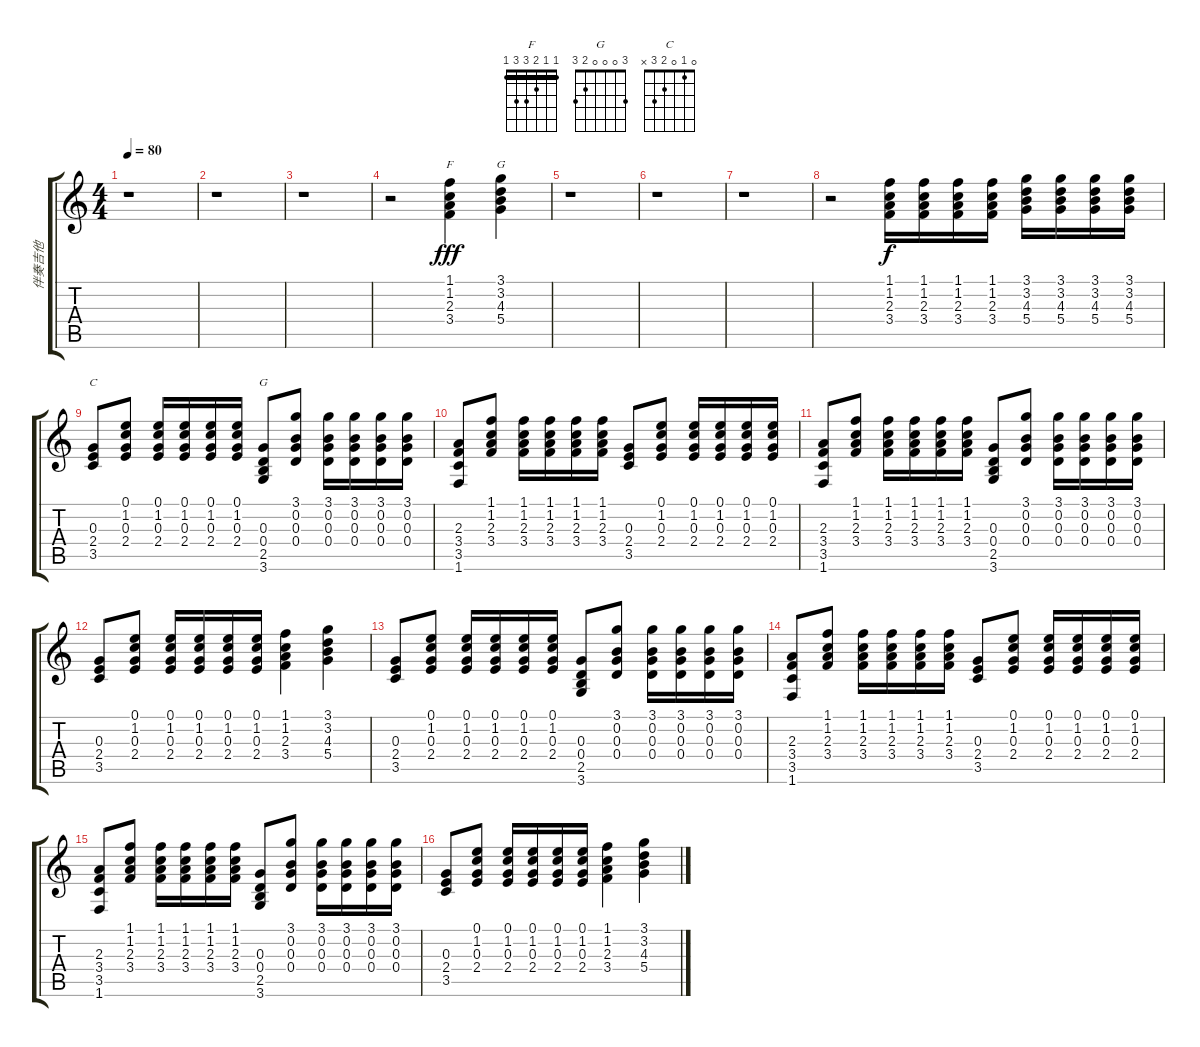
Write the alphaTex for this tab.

\track ("伴奏吉他" "伴奏吉他") {instrument acousticguitarsteel}
\staff {score tabs}
\tuning (E4 B3 G3 D3 A2 E2) {hide}
\chord ("F" 1 1 2 3 3 1) {barre 1}
\chord ("G" 3 3 4 5 5 3) {barre 3}
\chord ("C" 0 1 0 2 3 x)
\chord ("G" 3 0 0 0 2 3)
\ts (4 4)
\tempo 80
\clef g2
\ks c
r.1{dy f} |
r.1 |
r.1 |
r.2 (1.1 1.2 2.3 3.4).4{ch "F" dy fff} (3.1 3.2 4.3 5.4).4{ch "G"} |
r.1 |
r.1 |
r.1 |
r.2 (1.1 1.2 2.3 3.4).16{dy f} (1.1 1.2 2.3 3.4).16 (1.1 1.2 2.3 3.4).16 (1.1 1.2 2.3 3.4).16 (3.1 3.2 4.3 5.4).16 (3.1 3.2 4.3 5.4).16 (3.1 3.2 4.3 5.4).16 (3.1 3.2 4.3 5.4).16 |
(0.3 2.4 3.5).8{ch "C"} (0.1 1.2 0.3 2.4).8 (0.1 1.2 0.3 2.4).16 (0.1 1.2 0.3 2.4).16 (0.1 1.2 0.3 2.4).16 (0.1 1.2 0.3 2.4).16 (0.3 0.4 2.5 3.6).8{ch "G"} (3.1 0.2 0.3 0.4).8 (3.1 0.2 0.3 0.4).16 (3.1 0.2 0.3 0.4).16 (3.1 0.2 0.3 0.4).16 (3.1 0.2 0.3 0.4).16 |
(2.3 3.4 3.5 1.6).8 (1.1 1.2 2.3 3.4).8 (1.1 1.2 2.3 3.4).16 (1.1 1.2 2.3 3.4).16 (1.1 1.2 2.3 3.4).16 (1.1 1.2 2.3 3.4).16 (0.3 2.4 3.5).8 (0.1 1.2 0.3 2.4).8 (0.1 1.2 0.3 2.4).16 (0.1 1.2 0.3 2.4).16 (0.1 1.2 0.3 2.4).16 (0.1 1.2 0.3 2.4).16 |
(2.3 3.4 3.5 1.6).8 (1.1 1.2 2.3 3.4).8 (1.1 1.2 2.3 3.4).16 (1.1 1.2 2.3 3.4).16 (1.1 1.2 2.3 3.4).16 (1.1 1.2 2.3 3.4).16 (0.3 0.4 2.5 3.6).8 (3.1 0.2 0.3 0.4).8 (3.1 0.2 0.3 0.4).16 (3.1 0.2 0.3 0.4).16 (3.1 0.2 0.3 0.4).16 (3.1 0.2 0.3 0.4).16 |
(0.3 2.4 3.5).8 (0.1 1.2 0.3 2.4).8 (0.1 1.2 0.3 2.4).16 (0.1 1.2 0.3 2.4).16 (0.1 1.2 0.3 2.4).16 (0.1 1.2 0.3 2.4).16 (1.1 1.2 2.3 3.4).4 (3.1 3.2 4.3 5.4).4 |
(0.3 2.4 3.5).8 (0.1 1.2 0.3 2.4).8 (0.1 1.2 0.3 2.4).16 (0.1 1.2 0.3 2.4).16 (0.1 1.2 0.3 2.4).16 (0.1 1.2 0.3 2.4).16 (0.3 0.4 2.5 3.6).8 (3.1 0.2 0.3 0.4).8 (3.1 0.2 0.3 0.4).16 (3.1 0.2 0.3 0.4).16 (3.1 0.2 0.3 0.4).16 (3.1 0.2 0.3 0.4).16 |
(2.3 3.4 3.5 1.6).8 (1.1 1.2 2.3 3.4).8 (1.1 1.2 2.3 3.4).16 (1.1 1.2 2.3 3.4).16 (1.1 1.2 2.3 3.4).16 (1.1 1.2 2.3 3.4).16 (0.3 2.4 3.5).8 (0.1 1.2 0.3 2.4).8 (0.1 1.2 0.3 2.4).16 (0.1 1.2 0.3 2.4).16 (0.1 1.2 0.3 2.4).16 (0.1 1.2 0.3 2.4).16 |
(2.3 3.4 3.5 1.6).8 (1.1 1.2 2.3 3.4).8 (1.1 1.2 2.3 3.4).16 (1.1 1.2 2.3 3.4).16 (1.1 1.2 2.3 3.4).16 (1.1 1.2 2.3 3.4).16 (0.3 0.4 2.5 3.6).8 (3.1 0.2 0.3 0.4).8 (3.1 0.2 0.3 0.4).16 (3.1 0.2 0.3 0.4).16 (3.1 0.2 0.3 0.4).16 (3.1 0.2 0.3 0.4).16 |
(0.3 2.4 3.5).8 (0.1 1.2 0.3 2.4).8 (0.1 1.2 0.3 2.4).16 (0.1 1.2 0.3 2.4).16 (0.1 1.2 0.3 2.4).16 (0.1 1.2 0.3 2.4).16 (1.1 1.2 2.3 3.4).4 (3.1 3.2 4.3 5.4).4
